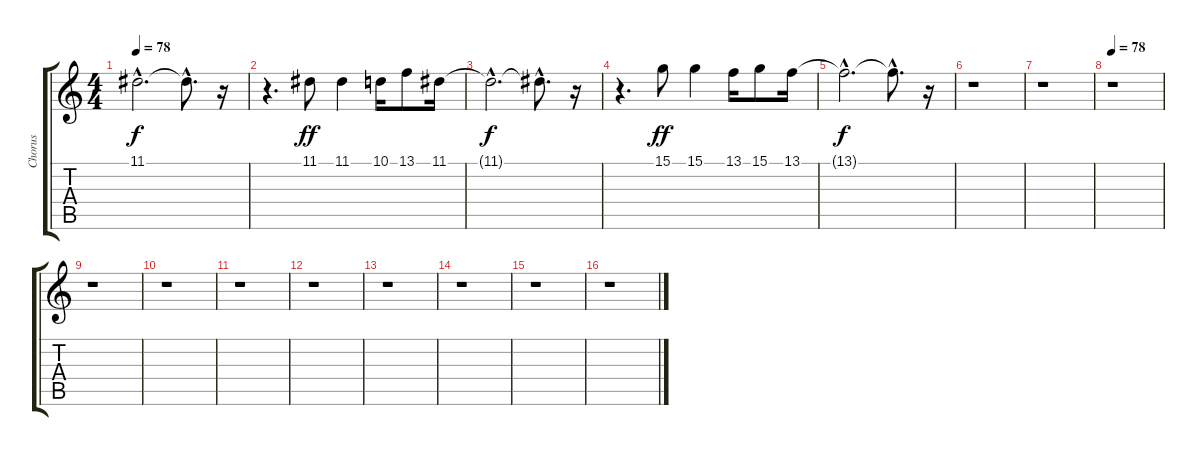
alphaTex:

\track ("Chorus" "Chorus") {instrument trumpet}
\staff {score tabs}
\tuning (E4 B3 G3 D3 A2 E2) {hide}
\ts (4 4)
\tempo 78
\clef g2
\ks c
11.1{hac t}.2{d dy f} 11.1{hac t}.8{d} r.16 |
r.4{d} 11.1.8{dy ff} 11.1.4 10.1.16 13.1.8 11.1.16 |
11.1{hac t}.2{d dy f} 11.1{hac t}.8{d} r.16 |
r.4{d} 15.1.8{dy ff} 15.1.4 13.1.16 15.1.8 13.1.16 |
13.1{hac t}.2{d dy f} 13.1{hac t}.8{d} r.16 |
r.1 |
r.1 |
\tempo 78
r.1 |
r.1 |
r.1 |
r.1 |
r.1 |
r.1 |
r.1 |
r.1 |
r.1
